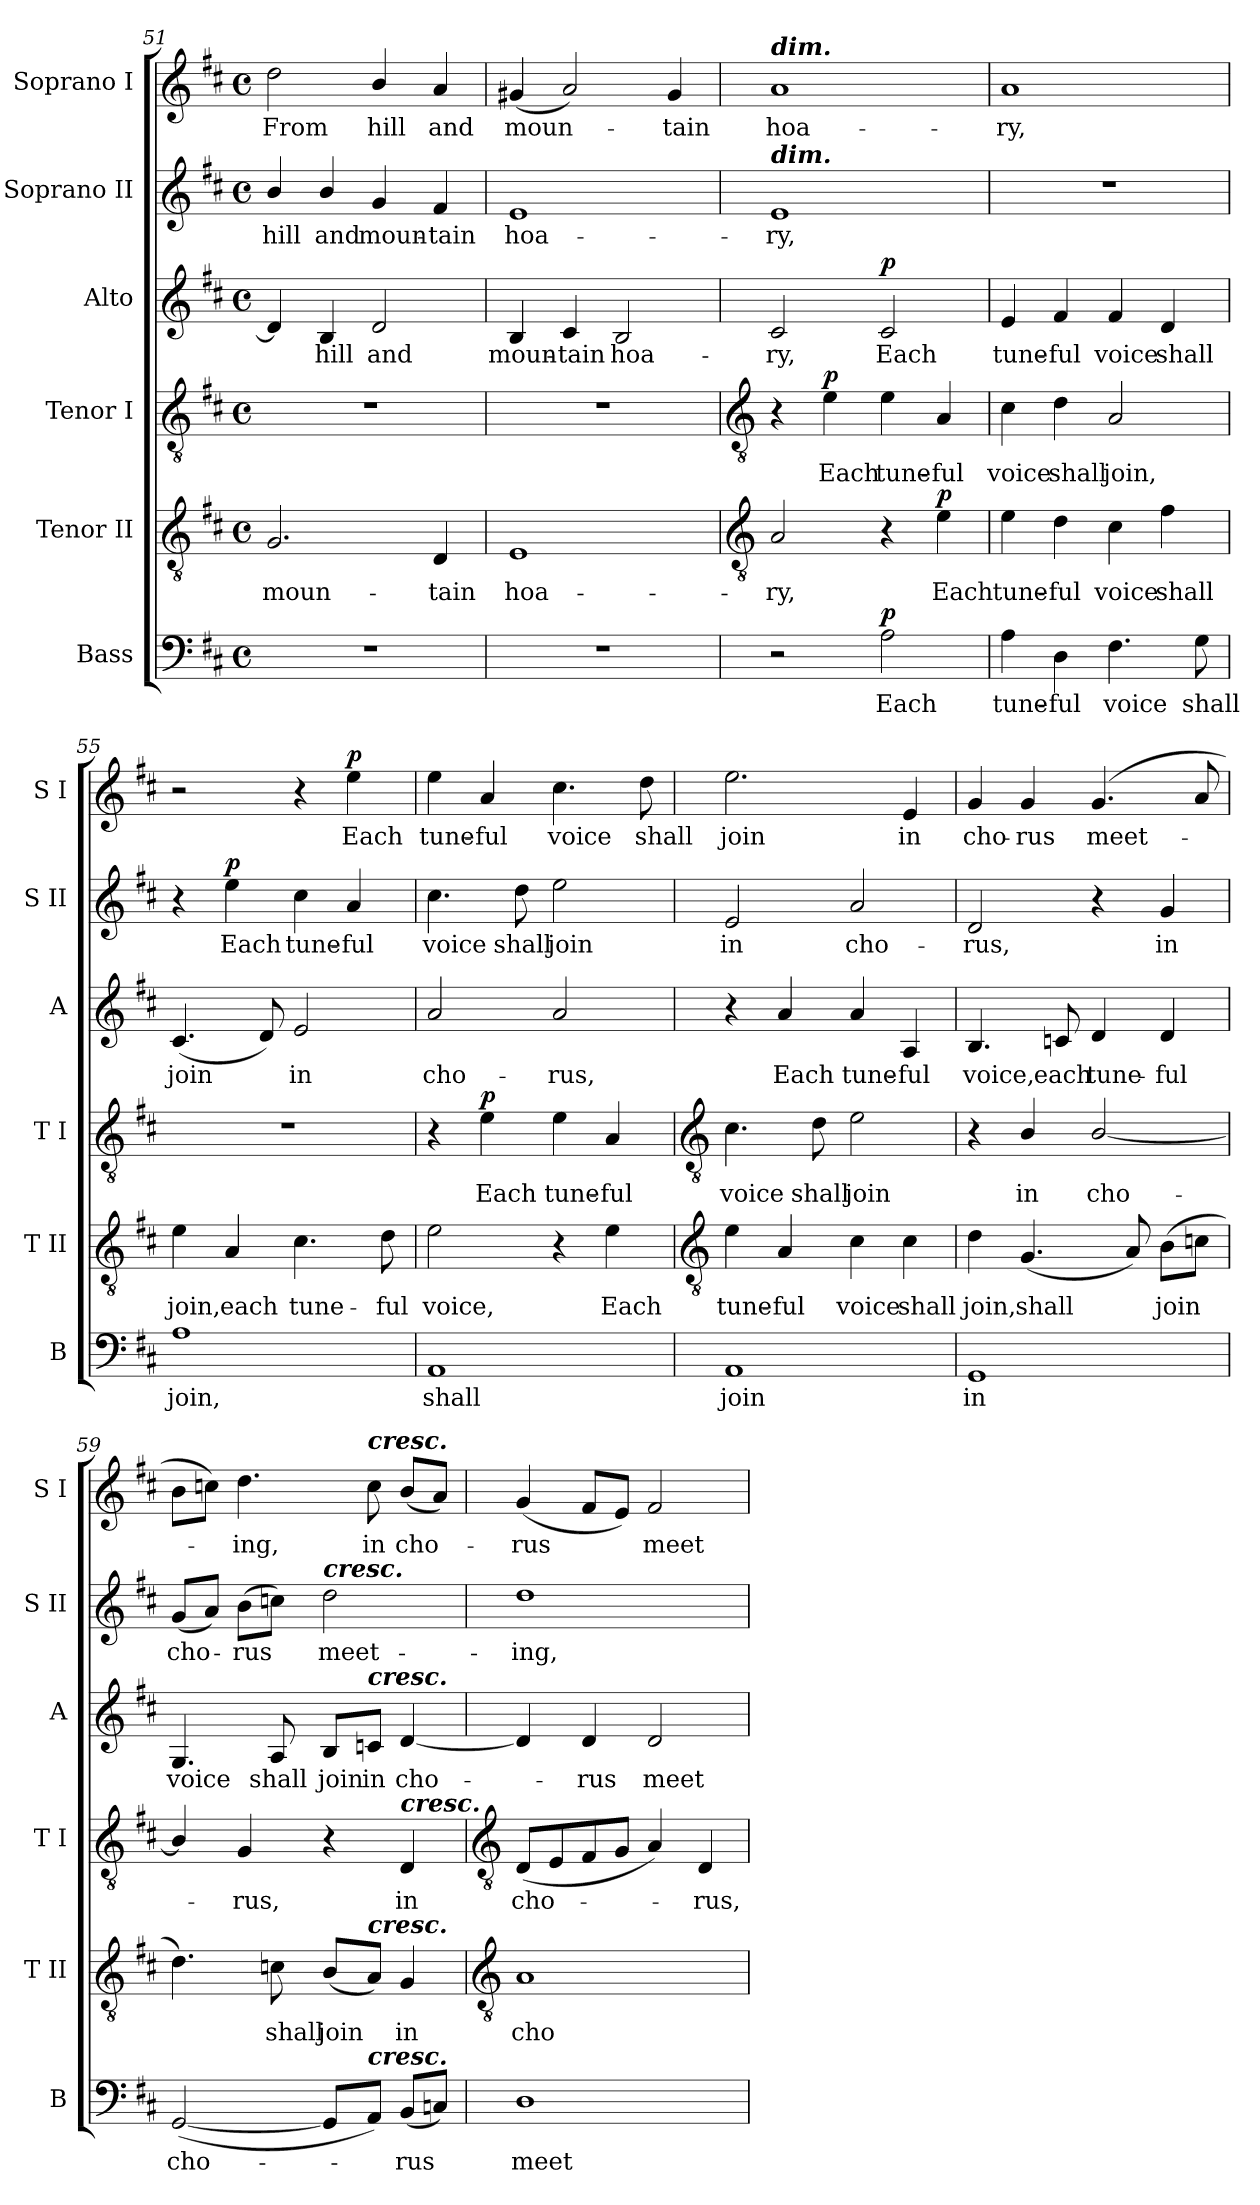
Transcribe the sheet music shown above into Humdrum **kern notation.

**kern	**text	**dynam	**kern	**text	**dynam	**kern	**text	**dynam	**kern	**text	**dynam	**kern	**text	**dynam	**kern	**text	**dynam
*part6	*part6	*part6	*part5	*part5	*part5	*part4	*part4	*part4	*part3	*part3	*part3	*part2	*part2	*part2	*part1	*part1	*part1
*staff6	*staff6	*staff6	*staff5	*staff5	*staff5	*staff4	*staff4	*staff4	*staff3	*staff3	*staff3	*staff2	*staff2	*staff2	*staff1	*staff1	*staff1
*I"Bass	*	*	*I"Tenor II	*	*	*I"Tenor I	*	*	*I"Alto	*	*	*I"Soprano II	*	*	*I"Soprano I	*	*
*I'B	*	*	*I'T II	*	*	*I'T I	*	*	*I'A	*	*	*I'S II	*	*	*I'S I	*	*
*clefF4	*	*	*clefGv2	*	*	*clefGv2	*	*	*clefG2	*	*	*clefG2	*	*	*clefG2	*	*
*k[f#c#]	*	*	*k[f#c#]	*	*	*k[f#c#]	*	*	*k[f#c#]	*	*	*k[f#c#]	*	*	*k[f#c#]	*	*
*D:	*	*	*D:	*	*	*D:	*	*	*D:	*	*	*D:	*	*	*D:	*	*
*M4/4	*	*	*M4/4	*	*	*M4/4	*	*	*M4/4	*	*	*M4/4	*	*	*M4/4	*	*
*met(c)	*	*	*met(c)	*	*	*met(c)	*	*	*met(c)	*	*	*met(c)	*	*	*met(c)	*	*
=51	=51	=51	=51	=51	=51	=51	=51	=51	=51	=51	=51	=51	=51	=51	=51	=51	=51
!	!	!	!	!LO:LY:b	!	!	!	!	!	!	!	!	!LO:LY:b	!	!	!LO:LY:b	!
1r	.	.	2.G	moun-	.	1r	.	.	4d]	.	.	4b/	hill	.	2dd	From	.
!	!	!	!	!	!	!	!	!	!	!LO:LY:b	!	!	!LO:LY:b	!	!	!	!
.	.	.	.	.	.	.	.	.	4B	hill	.	4b/	and	.	.	.	.
!	!	!	!	!	!	!	!	!	!	!LO:LY:b	!	!	!LO:LY:b	!	!	!LO:LY:b	!
.	.	.	.	.	.	.	.	.	2d	and	.	4g	moun-	.	4b/	hill	.
!	!	!	!	!LO:LY:b	!	!	!	!	!	!	!	!	!LO:LY:b	!	!	!LO:LY:b	!
.	.	.	4D	-tain	.	.	.	.	.	.	.	4f#	-tain	.	4a	and	.
=52	=52	=52	=52	=52	=52	=52	=52	=52	=52	=52	=52	=52	=52	=52	=52	=52	=52
!	!	!	!	!LO:LY:b	!	!	!	!	!	!LO:LY:b	!	!	!LO:LY:b	!	!	!LO:LY:b	!
1r	.	.	1E	hoa-	.	1r	.	.	4B	moun-	.	1e	hoa-	.	(<4g#X	moun-	.
!	!	!	!	!	!	!	!	!	!	!LO:LY:b	!	!	!	!	!	!	!
.	.	.	.	.	.	.	.	.	4c#	-tain	.	.	.	.	2a)	.	.
!	!	!	!	!	!	!	!	!	!	!LO:LY:b	!	!	!	!	!	!	!
.	.	.	.	.	.	.	.	.	2B	hoa-	.	.	.	.	.	.	.
!	!	!	!	!	!	!	!	!	!	!	!	!	!	!	!	!LO:LY:b	!
.	.	.	.	.	.	.	.	.	.	.	.	.	.	.	4g#	tain	.
!!LO:LB:g=z
=53	=53	=53	=53	=53	=53	=53	=53	=53	=53	=53	=53	=53	=53	=53	=53	=53	=53
*	*	*	*clefGv2	*	*	*clefGv2	*	*	*	*	*	*	*	*	*	*	*
!	!	!	!	!	!	!	!	!	!	!	!	!	!	!	!LO:TX:a:Bi:t=dim.	!	!
!	!	!	!	!	!	!	!	!	!	!	!	!LO:TX:a:Bi:t=dim.	!	!	!	!	!
!	!	!	!	!LO:LY:b	!	!	!	!	!	!LO:LY:b	!	!	!LO:LY:b	!	!	!LO:LY:b	!
2r	.	.	2A	-ry,	.	4r	.	.	2c#	-ry,	.	1e	-ry,	.	1a	hoa-	.
!	!	!	!	!	!	!	!LO:LY:b	!LO:DY:b	!	!	!	!	!	!	!	!	!
.	.	.	.	.	.	4e	Each	p	.	.	.	.	.	.	.	.	.
!	!LO:LY:b	!LO:DY:b	!	!	!	!	!LO:LY:b	!	!	!LO:LY:b	!LO:DY:b	!	!	!	!	!	!
2A	Each	p	4r	.	.	4e	tune-	.	2c#	Each	p	.	.	.	.	.	.
!	!	!	!	!LO:LY:b	!LO:DY:b	!	!LO:LY:b	!	!	!	!	!	!	!	!	!	!
.	.	.	4e	Each	p	4A	-ful	.	.	.	.	.	.	.	.	.	.
=54	=54	=54	=54	=54	=54	=54	=54	=54	=54	=54	=54	=54	=54	=54	=54	=54	=54
!	!LO:LY:b	!	!	!LO:LY:b	!	!	!LO:LY:b	!	!	!LO:LY:b	!	!	!	!	!	!LO:LY:b	!
4A	tune-	.	4e	tune-	.	4c#	voice	.	4e	tune-	.	1r	.	.	1a	-ry,	.
!	!LO:LY:b	!	!	!LO:LY:b	!	!	!LO:LY:b	!	!	!LO:LY:b	!	!	!	!	!	!	!
4D	-ful	.	4d	-ful	.	4d	shall	.	4f#	-ful	.	.	.	.	.	.	.
!	!LO:LY:b	!	!	!LO:LY:b	!	!	!LO:LY:b	!	!	!LO:LY:b	!	!	!	!	!	!	!
4.F#	voice	.	4c#	voice	.	2A	join,	.	4f#	voice	.	.	.	.	.	.	.
!	!	!	!	!LO:LY:b	!	!	!	!	!	!LO:LY:b	!	!	!	!	!	!	!
.	.	.	4f#	shall	.	.	.	.	4d	shall	.	.	.	.	.	.	.
!	!LO:LY:b	!	!	!	!	!	!	!	!	!	!	!	!	!	!	!	!
8G	shall	.	.	.	.	.	.	.	.	.	.	.	.	.	.	.	.
=55	=55	=55	=55	=55	=55	=55	=55	=55	=55	=55	=55	=55	=55	=55	=55	=55	=55
!	!LO:LY:b	!	!	!LO:LY:b	!	!	!	!	!	!LO:LY:b	!	!	!	!	!	!	!
1A	join,	.	4e	join,	.	1r	.	.	(<4.c#	join	.	4r	.	.	2r	.	.
!	!	!	!	!LO:LY:b	!	!	!	!	!	!	!	!	!LO:LY:b	!LO:DY:b	!	!	!
.	.	.	4A	each	.	.	.	.	.	.	.	4ee	Each	p	.	.	.
.	.	.	.	.	.	.	.	.	8d)	.	.	.	.	.	.	.	.
!	!	!	!	!LO:LY:b	!	!	!	!	!	!LO:LY:b	!	!	!LO:LY:b	!	!	!	!
.	.	.	4.c#	tune-	.	.	.	.	2e	in	.	4cc#	tune-	.	4r	.	.
!	!	!	!	!	!	!	!	!	!	!	!	!	!LO:LY:b	!	!	!LO:LY:b	!LO:DY:b
.	.	.	.	.	.	.	.	.	.	.	.	4a	-ful	.	4ee	Each	p
!	!	!	!	!LO:LY:b	!	!	!	!	!	!	!	!	!	!	!	!	!
.	.	.	8d	-ful	.	.	.	.	.	.	.	.	.	.	.	.	.
=56	=56	=56	=56	=56	=56	=56	=56	=56	=56	=56	=56	=56	=56	=56	=56	=56	=56
!	!LO:LY:b	!	!	!LO:LY:b	!	!	!	!	!	!LO:LY:b	!	!	!LO:LY:b	!	!	!LO:LY:b	!
1AA	shall	.	2e	voice,	.	4r	.	.	2a	cho-	.	4.cc#	voice	.	4ee	tune-	.
!	!	!	!	!	!	!	!LO:LY:b	!LO:DY:b	!	!	!	!	!	!	!	!LO:LY:b	!
.	.	.	.	.	.	4e	Each	p	.	.	.	.	.	.	4a	-ful	.
!	!	!	!	!	!	!	!	!	!	!	!	!	!LO:LY:b	!	!	!	!
.	.	.	.	.	.	.	.	.	.	.	.	8dd	shall	.	.	.	.
!	!	!	!	!	!	!	!LO:LY:b	!	!	!LO:LY:b	!	!	!LO:LY:b	!	!	!LO:LY:b	!
.	.	.	4r	.	.	4e	tune-	.	2a	-rus,	.	2ee	join	.	4.cc#	voice	.
!	!	!	!	!LO:LY:b	!	!	!LO:LY:b	!	!	!	!	!	!	!	!	!	!
.	.	.	4e	Each	.	4A	-ful	.	.	.	.	.	.	.	.	.	.
!	!	!	!	!	!	!	!	!	!	!	!	!	!	!	!	!LO:LY:b	!
.	.	.	.	.	.	.	.	.	.	.	.	.	.	.	8dd	shall	.
!!LO:LB:g=z
=57	=57	=57	=57	=57	=57	=57	=57	=57	=57	=57	=57	=57	=57	=57	=57	=57	=57
*	*	*	*clefGv2	*	*	*clefGv2	*	*	*	*	*	*	*	*	*	*	*
!	!LO:LY:b	!	!	!LO:LY:b	!	!	!LO:LY:b	!	!	!	!	!	!LO:LY:b	!	!	!LO:LY:b	!
1AA	join	.	4e	tune-	.	4.c#	voice	.	4r	.	.	2e	in	.	2.ee	join	.
!	!	!	!	!LO:LY:b	!	!	!	!	!	!LO:LY:b	!	!	!	!	!	!	!
.	.	.	4A	-ful	.	.	.	.	4a	Each	.	.	.	.	.	.	.
!	!	!	!	!	!	!	!LO:LY:b	!	!	!	!	!	!	!	!	!	!
.	.	.	.	.	.	8d	shall	.	.	.	.	.	.	.	.	.	.
!	!	!	!	!LO:LY:b	!	!	!LO:LY:b	!	!	!LO:LY:b	!	!	!LO:LY:b	!	!	!	!
.	.	.	4c#	voice	.	2e	join	.	4a	tune-	.	2a	cho-	.	.	.	.
!	!	!	!	!LO:LY:b	!	!	!	!	!	!LO:LY:b	!	!	!	!	!	!LO:LY:b	!
.	.	.	4c#	shall	.	.	.	.	4A	-ful	.	.	.	.	4e	in	.
=58	=58	=58	=58	=58	=58	=58	=58	=58	=58	=58	=58	=58	=58	=58	=58	=58	=58
!	!LO:LY:b	!	!	!LO:LY:b	!	!	!	!	!	!LO:LY:b	!	!	!LO:LY:b	!	!	!LO:LY:b	!
1GG	in	.	4d	join,	.	4r	.	.	4.B	voice,	.	2d	-rus,	.	4g	cho-	.
!	!	!	!	!LO:LY:b	!	!	!LO:LY:b	!	!	!	!	!	!	!	!	!LO:LY:b	!
.	.	.	(<4.G	shall	.	4B/	in	.	.	.	.	.	.	.	4g	-rus	.
!	!	!	!	!	!	!	!	!	!	!LO:LY:b	!	!	!	!	!	!	!
.	.	.	.	.	.	.	.	.	8cn	each	.	.	.	.	.	.	.
!	!	!	!	!	!	!	!LO:LY:b	!	!	!LO:LY:b	!	!	!	!	!	!LO:LY:b	!
.	.	.	.	.	.	[2B/	cho-	.	4d	tune-	.	4r	.	.	(>4.g	meet-	.
.	.	.	8A)	.	.	.	.	.	.	.	.	.	.	.	.	.	.
!	!	!	!	!LO:LY:b	!	!	!	!	!	!LO:LY:b	!	!	!LO:LY:b	!	!	!	!
.	.	.	(>8BL	join	.	.	.	.	4d	-ful	.	4g	in	.	.	.	.
.	.	.	8cnJ	.	.	.	.	.	.	.	.	.	.	.	8a	.	.
=59	=59	=59	=59	=59	=59	=59	=59	=59	=59	=59	=59	=59	=59	=59	=59	=59	=59
!	!LO:LY:b	!	!	!	!	!	!	!	!	!LO:LY:b	!	!	!LO:LY:b	!	!	!	!
(<[2GG	cho-	.	4.d)	.	.	4B/]	.	.	4.G	voice	.	(<8gL	cho-	.	8bL	.	.
.	.	.	.	.	.	.	.	.	.	.	.	8aJ)	.	.	8ccnJ)	.	.
!	!	!	!	!	!	!	!LO:LY:b	!	!	!	!	!	!LO:LY:b	!	!	!LO:LY:b	!
.	.	.	.	.	.	4G	rus,	.	.	.	.	(>8bL	rus	.	4.dd	ing,	.
!	!	!	!	!LO:LY:b	!	!	!	!	!	!LO:LY:b	!	!	!	!	!	!	!
.	.	.	8cn	shall	.	.	.	.	8A	shall	.	8ccnJ)	.	.	.	.	.
!	!	!	!	!	!	!	!	!	!	!	!	!LO:TX:a:Bi:t=cresc.	!	!	!	!	!
!	!	!	!	!LO:LY:b	!	!	!	!	!	!LO:LY:b	!	!	!LO:LY:b	!	!	!	!
8GGL]	.	.	(<8BL	join	.	4r	.	.	8B/L	join	.	2dd	meet-	.	.	.	.
!	!	!	!	!	!	!	!	!	!	!	!	!	!	!	!LO:TX:a:Bi:t=cresc.	!	!
!	!	!	!	!	!	!	!	!	!LO:TX:a:Bi:t=cresc.	!	!	!	!	!	!	!	!
!	!	!	!LO:TX:a:Bi:t=cresc.	!	!	!	!	!	!	!	!	!	!	!	!	!	!
!LO:TX:a:Bi:t=cresc.	!	!	!	!	!	!	!	!	!	!	!	!	!	!	!	!	!
!	!	!	!	!	!	!	!	!	!	!LO:LY:b	!	!	!	!	!	!LO:LY:b	!
8AAJ)	.	.	8AJ)	.	.	.	.	.	8cn/J	in	.	.	.	.	8cc	in	.
!	!	!	!	!	!	!LO:TX:a:Bi:t=cresc.	!	!	!	!	!	!	!	!	!	!	!
!	!LO:LY:b	!	!	!LO:LY:b	!	!	!LO:LY:b	!	!	!LO:LY:b	!	!	!	!	!	!LO:LY:b	!
(<8BBL	rus	.	4G	in	.	4D	in	.	[4d	cho-	.	.	.	.	(<8bL	cho-	.
8CnJ)	.	.	.	.	.	.	.	.	.	.	.	.	.	.	8aJ)	.	.
!!LO:LB:g=z
=60	=60	=60	=60	=60	=60	=60	=60	=60	=60	=60	=60	=60	=60	=60	=60	=60	=60
*	*	*	*clefGv2	*	*	*clefGv2	*	*	*	*	*	*	*	*	*	*	*
!	!LO:LY:b	!	!	!LO:LY:b	!	!	!LO:LY:b	!	!	!	!	!	!LO:LY:b	!	!	!LO:LY:b	!
1D	meet-	.	1A	cho-	.	(<8DL	cho-	.	4d]	.	.	1dd	-ing,	.	(<4g	rus	.
.	.	.	.	.	.	8E	.	.	.	.	.	.	.	.	.	.	.
!	!	!	!	!	!	!	!	!	!	!LO:LY:b	!	!	!	!	!	!	!
.	.	.	.	.	.	8F#	.	.	4d	rus	.	.	.	.	8f#L	.	.
.	.	.	.	.	.	8GJ	.	.	.	.	.	.	.	.	8eJ)	.	.
!	!	!	!	!	!	!	!	!	!	!LO:LY:b	!	!	!	!	!	!LO:LY:b	!
.	.	.	.	.	.	4A)	.	.	2d	meet-	.	.	.	.	2f#	meet-	.
!	!	!	!	!	!	!	!LO:LY:b	!	!	!	!	!	!	!	!	!	!
.	.	.	.	.	.	4D	rus,	.	.	.	.	.	.	.	.	.	.
=	=	=	=	=	=	=	=	=	=	=	=	=	=	=	=	=	=
*-	*-	*-	*-	*-	*-	*-	*-	*-	*-	*-	*-	*-	*-	*-	*-	*-	*-
